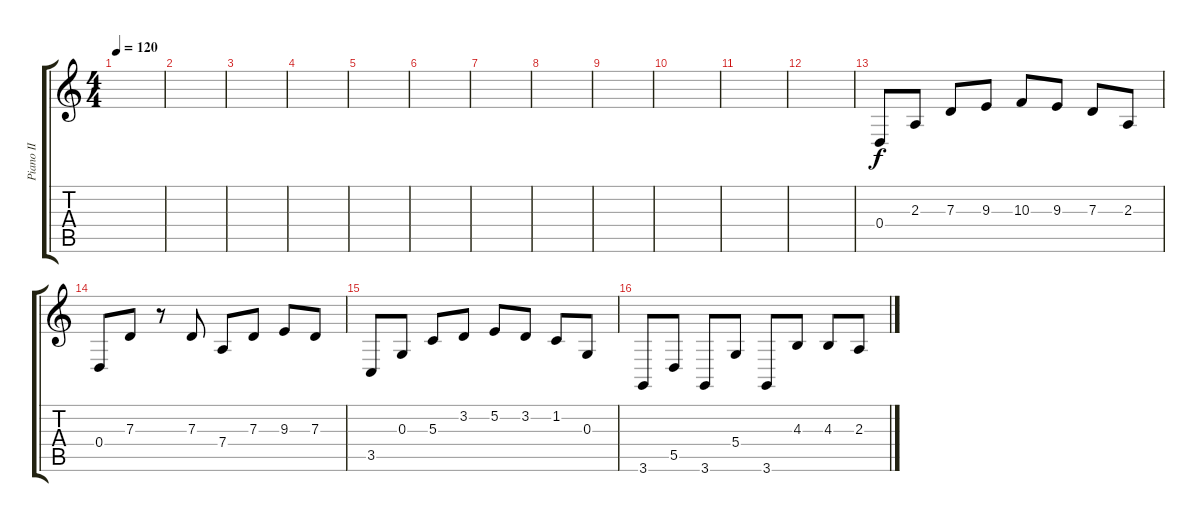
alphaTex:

\track ("Piano II" "Piano II") {instrument acousticgrandpiano}
\staff {score tabs}
\tuning (E4 B3 G3 D3 A2 E2) {hide}
\ts (4 4)
\tempo 120
\clef g2
\ks c
|
|
|
|
|
|
|
|
|
|
|
|
0.4.8 2.3.8 7.3.8 9.3.8 10.3.8 9.3.8 7.3.8 2.3.8 |
0.4.8 7.3.8 r.8 7.3.8 7.4.8 7.3.8 9.3.8 7.3.8 |
3.5.8 0.3.8 5.3.8 3.2.8 5.2.8 3.2.8 1.2.8 0.3.8 |
3.6.8 5.5.8 3.6.8 5.4.8 3.6.8 4.3.8 4.3.8 2.3.8
